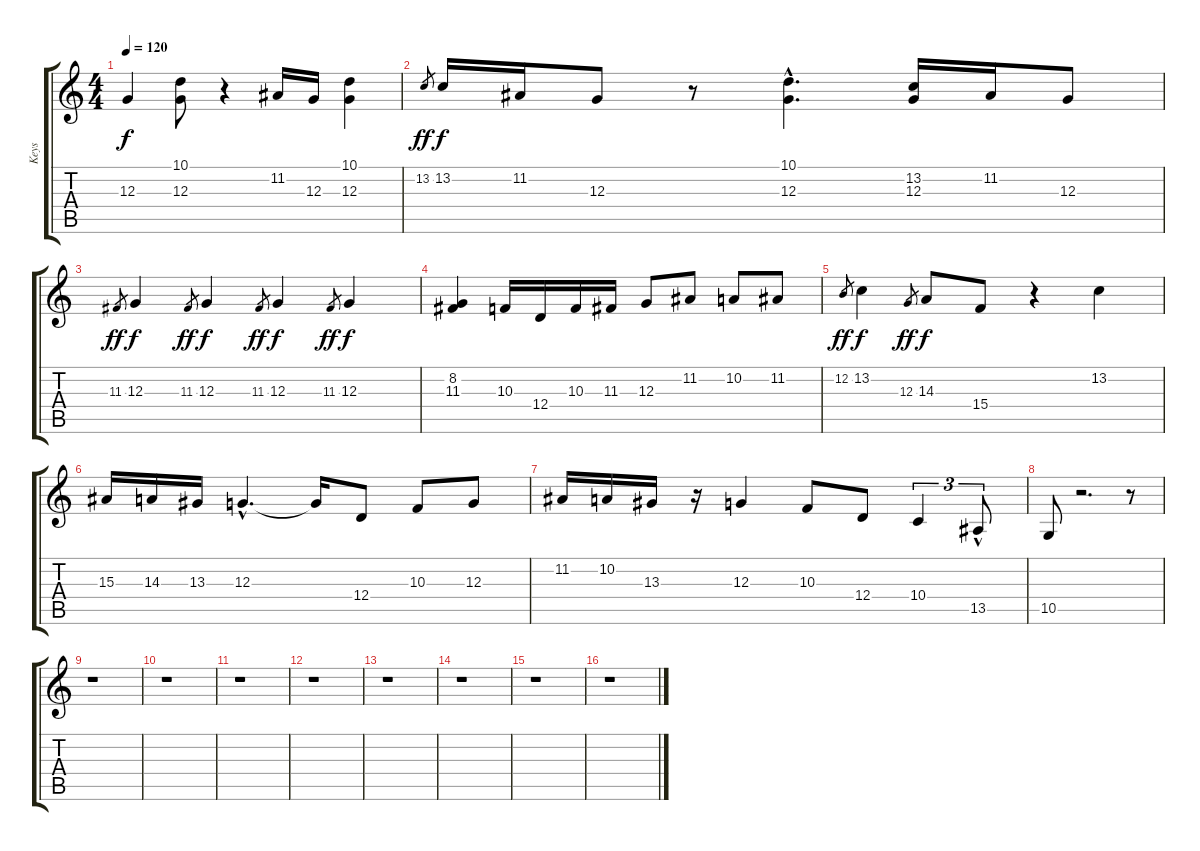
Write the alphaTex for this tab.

\track ("Keys" "Keys") {instrument percussiveorgan}
\staff {score tabs}
\tuning (E4 B3 G3 D3 A2 E2) {hide}
\ts (4 4)
\tempo 120
\clef g2
\ks c
12.3.4{dy f} (10.1 12.3).8 r.4 11.2.16 12.3.16 (10.1 12.3).4 |
13.2.8{gr dy ff} 13.2.16{dy f} 11.2.16 12.3.8 r.8 (10.1{hac} 12.3{hac}).4{d} (13.2 12.3).16 11.2.16 12.3.8 |
11.3.8{gr dy ff} 12.3.4{dy f} 11.3.8{gr dy ff} 12.3.4{dy f} 11.3.8{gr dy ff} 12.3.4{dy f} 11.3.8{gr dy ff} 12.3.4{dy f} |
(8.2 11.3).4 10.3.16 12.4.16 10.3.16 11.3.16 12.3.8 11.2.8 10.2.8 11.2.8 |
12.2.8{gr dy ff} 13.2.4{dy f} 12.3.8{gr dy ff} 14.3.8{dy f} 15.4.8 r.4 13.2.4 |
15.3.16 14.3.16 13.3.16 12.3{hac}.4{d} 12.3{t}.16 12.4.8 10.3.8 12.3.8 |
11.2.16 10.2.16 13.3.16 r.16 12.3.4 10.3.8 12.4.8 10.4.4{tu (3 2)} 13.5{hac}.8{tu (3 2)} |
10.5.8 r.2{d} r.8 |
r.1 |
r.1 |
r.1 |
r.1 |
r.1 |
r.1 |
r.1 |
r.1
